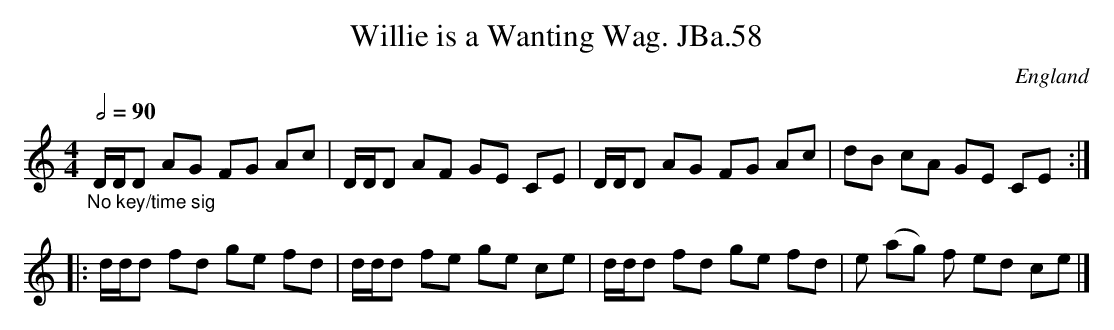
X:1
T:Willie is a Wanting Wag. JBa.58
L:1/8
M:4/4
O:England
Q:1/2=90
K:C major
"_No key/time sig"
D/D/D AG FG Ac | D/D/D AF GE CE |\
D/D/D AG FG Ac | dB cA GE CE :|!
|:d/d/d fd ge fd | d/d/d fe ge ce |\
d/d/d fd ge fd | e (ag) f ed ce |]
